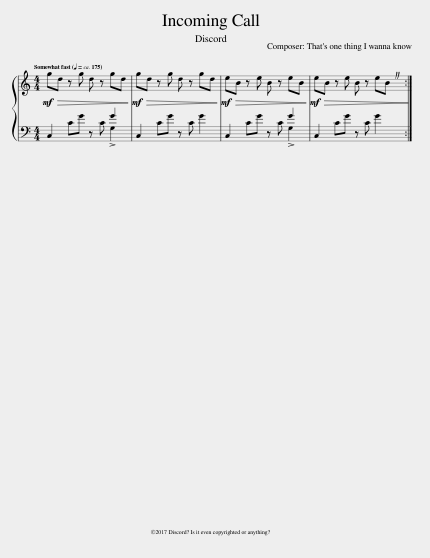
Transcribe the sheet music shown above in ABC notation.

X:1
%%score { 1 | ( 2 3 ) }
L:1/8
Q:1/4=175
M:4/4
I:linebreak $
K:C
V:1 treble
V:2 bass
V:3 bass
V:1
!mf! g!>(!d z g d z gd!>)! |!mf! g!>(!d z g d z gd!>)! |!mf! e!>(!B z e B z eB!>)! |!mf! e!>(!B z e B z eB!>)! :| %4
V:2
 C,2 CG z C G2 | C,2 CG z C G2 | C,2 CG z C G2 | C,2 CG z C G2 :| %4
V:3
 x6 !>!G,2 | x8 | x6 !>!G,2 | x8 :| %4
